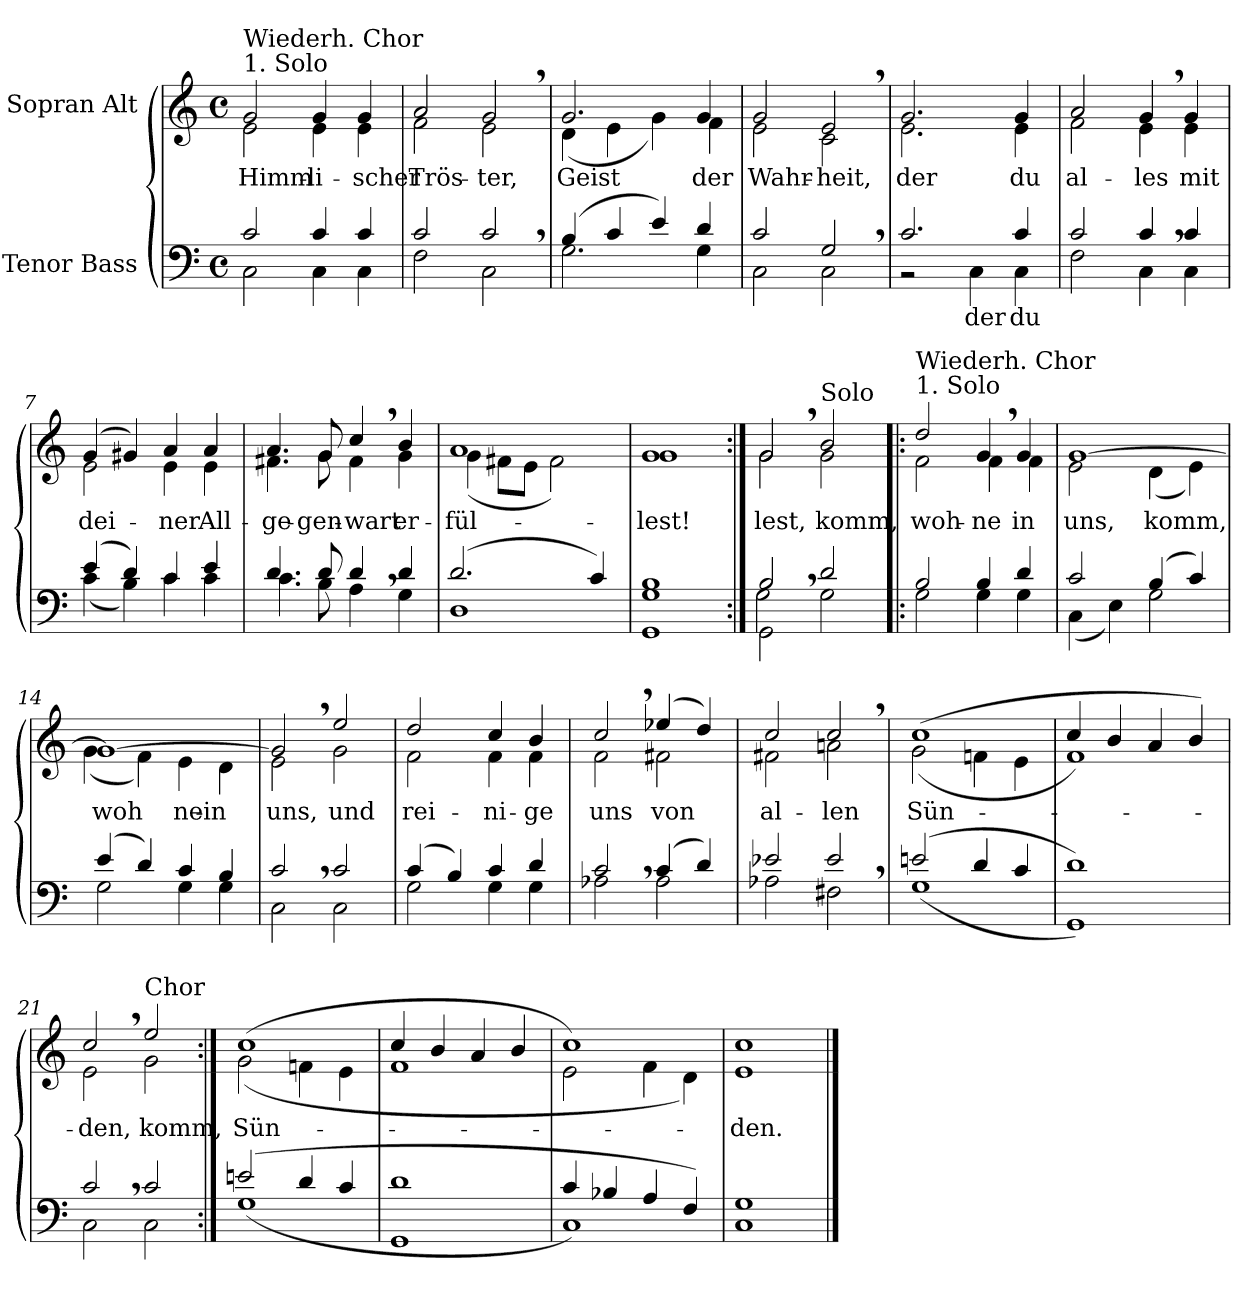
**kern	**text	**kern	**text
*part2	*part2	*part1	*part1
*staff2	*staff2	*staff1	*staff1
*I"Tenor Bass	*	*I"Sopran Alt	*
*clefF4	*	*clefG2	*
*k[]	*	*k[]	*
*M4/4	*	*M4/4	*
*met(c)	*	*met(c)	*
=1	=1	=1	=1
*^	*	*^	*
!	!	!	!LO:TX:a:t=1. Solo	!	!
!	!	!	!LO:TX:a:t=Wiederh. Chor	!	!
2c/	2C\	.	2g/	2e\	Himm-
4c/	4C\	.	4g/	4e\	-li-
4c/	4C\	.	4g/	4e\	-scher
=2	=2	=2	=2	=2	=2
2c/	2F\	.	2a/	2f\	Trös-
2c,/	2C\	.	2g,/	2e\	-ter,
=3	=3	=3	=3	=3	=3
(4B/	2.G\	.	2.g/	(4d\	Geist
4c/	.	.	.	4e\	.
4e/)	.	.	.	4g\)	.
4d/	4G\	.	4g/	4f\	der
=4	=4	=4	=4	=4	=4
2c/	2C\	.	2g/	2e\	Wahr-
2G,/	2C\	.	2e,/	2c\	-heit,
=5	=5	=5	=5	=5	=5
2.c/	2r	.	2.g/	2.e\	der
.	4C\	der	.	.	.
4c/	4C\	du	4g/	4e\	du
=6	=6	=6	=6	=6	=6
2c/	2F\	.	2a/	2f\	al-
4c,/	4C\	.	4g,/	4e\	-les
4c/	4C\	.	4g/	4e\	mit
!!LO:LB:g=z	!!
=7	=7	=7	=7	=7	=7
(4e/	(4c\	.	(4g/	2e\	dei-
4d/)	4B\)	.	4g#X/)	.	.
4c/	4c\	.	4a/	4e\	-ner
4e/	4c\	.	4a/	4e\	All-
=8	=8	=8	=8	=8	=8
4.d/	4.c\	.	4.a/	4.f#X\	-ge-
8d/	8B\	.	8g/	8g\	-gen-
4d,/	4A\	.	4cc,/	4f#\	-wart
4d/	4G\	.	4b/	4g\	er-
=9	=9	=9	=9	=9	=9
(2.d/	1D	.	1a	(4g\	-fül-
.	.	.	.	8f#X\L	.
.	.	.	.	8e\J	.
.	.	.	.	2f#\)	.
4c/)	.	.	.	.	.
=10	=10	=10	=10	=10	=10
*	*^	*	*	*	*
1B	1GG	1G!	.	1g	1g	-lest!
=11:|!	=11:|!	=11:|!	=11:|!	=11:|!	=11:|!	=11:|!
2B,/	2GG\	2G!\	.	2g,/	2g\	-lest,
!	!	!	!	!LO:TX:a:t=Solo	!	!
2d/	2G\	2ryy	.	2b/	2g\	komm,
!!LO:LB:g=z	!!
=12!|:	=12!|:	=12!|:	=12!|:	=12!|:	=12!|:	=12!|:
!	!	!	!	!LO:TX:a:t=1. Solo	!	!
!	!	!	!	!LO:TX:a:t=Wiederh. Chor	!	!
*	*v	*v	*	*	*	*
2B/	2G\	.	2dd/	2f\	woh-
4B/	4G\	.	4g,/	4f\	-ne
4d/	4G\	.	4g/	4f\	in
=13	=13	=13	=13	=13	=13
2c/	(4C\	.	[1g	2e\	uns,
.	4E\)	.	.	.	.
(4B/	2G\	.	.	(4d\	komm,
4c/)	.	.	.	4e\)	.
=14	=14	=14	=14	=14	=14
(4e/	2G\	.	1g_	(4g\	woh-
4d/)	.	.	.	4f\)	.
4c/	4G\	.	.	4e\	-ne
4B/	4G\	.	.	4d\	in
=15	=15	=15	=15	=15	=15
2c,/	2C\	.	2g,/]	2e\	uns,
2c/	2C\	.	2ee/	2g\	und
=16	=16	=16	=16	=16	=16
(4c/	2G\	.	2dd/	2f\	rei-
4B/)	.	.	.	.	.
4c/	4G\	.	4cc/	4f\	-ni-
4d/	4G\	.	4b/	4f\	-ge
=17	=17	=17	=17	=17	=17
2c,/	2A-X\	.	2cc,/	2f\	uns
(4c/	2A-\	.	(4ee-X/	2f#X\	von
4d/)	.	.	4dd/)	.	.
=18	=18	=18	=18	=18	=18
2e-X/	2A-X\	.	2cc/	2f#X\	al-
2e-,/	2F#X\	.	2cc,/	2an\	-len
!!LO:LB:g=z	!!
=19	=19	=19	=19	=19	=19
(2en/	(1G	.	(1cc	(2g\	Sün-
4d/	.	.	.	4fn\	.
4c/	.	.	.	4e\	.
=20	=20	=20	=20	=20	=20
1d)	1GG)	.	4cc/	1f)	.
.	.	.	4b/	.	.
.	.	.	4a/	.	.
.	.	.	4b/)	.	.
=21	=21	=21	=21	=21	=21
2c,/	2C\	.	2cc,/	2e\	-den,
!	!	!	!LO:TX:a:t=Chor	!	!
2c/	2C\	.	2ee/	2g\	komm,
=22:|!	=22:|!	=22:|!	=22:|!	=22:|!	=22:|!
(2en/	(1G	.	(1cc	(2g\	Sün-
4d/	.	.	.	4fn\	.
4c/	.	.	.	4e\	.
=23	=23	=23	=23	=23	=23
1d	1GG	.	4cc/	1f	.
.	.	.	4b/	.	.
.	.	.	4a/	.	.
.	.	.	4b/	.	.
=24	=24	=24	=24	=24	=24
4c/	1C)	.	1cc)	2e\	.
4B-X/	.	.	.	.	.
4A/	.	.	.	4f\	.
4F/)	.	.	.	4d\)	.
=25	=25	=25	=25	=25	=25
1G	1C	.	1cc	1e	-den.
*v	*v	*	*	*	*
*	*	*v	*v	*
==	==	==	==
*-	*-	*-	*-
